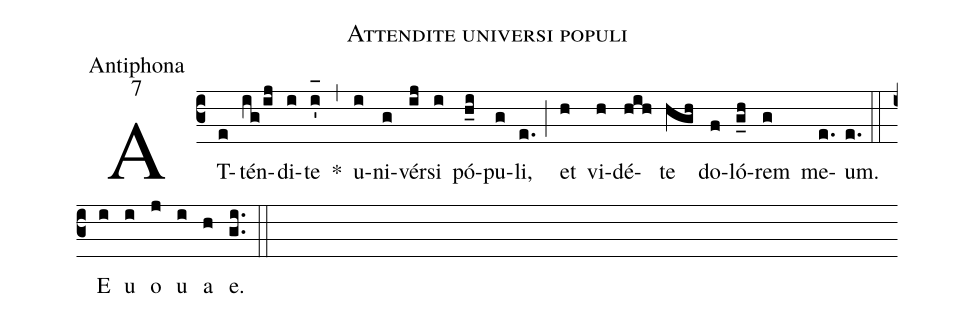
name:Attendite universi populi;
office-part:Antiphona;
mode:7;
%%
(c3) AT(e)tén(ig/ij)di(i)te(i'_[oh:h]) *(,) u(i)ni(g)vér(ij)si(i) pó(h_i)pu(g)li,(e.) (;) et(h) vi(h)dé(hih)te(hgh) <nlba>do(f)ló(g_h)rem</nlba>(g) me(e.)um.(e.) (::) E(i) u(i) o(j) u(i) a(h) e.(g.i.) (::)
